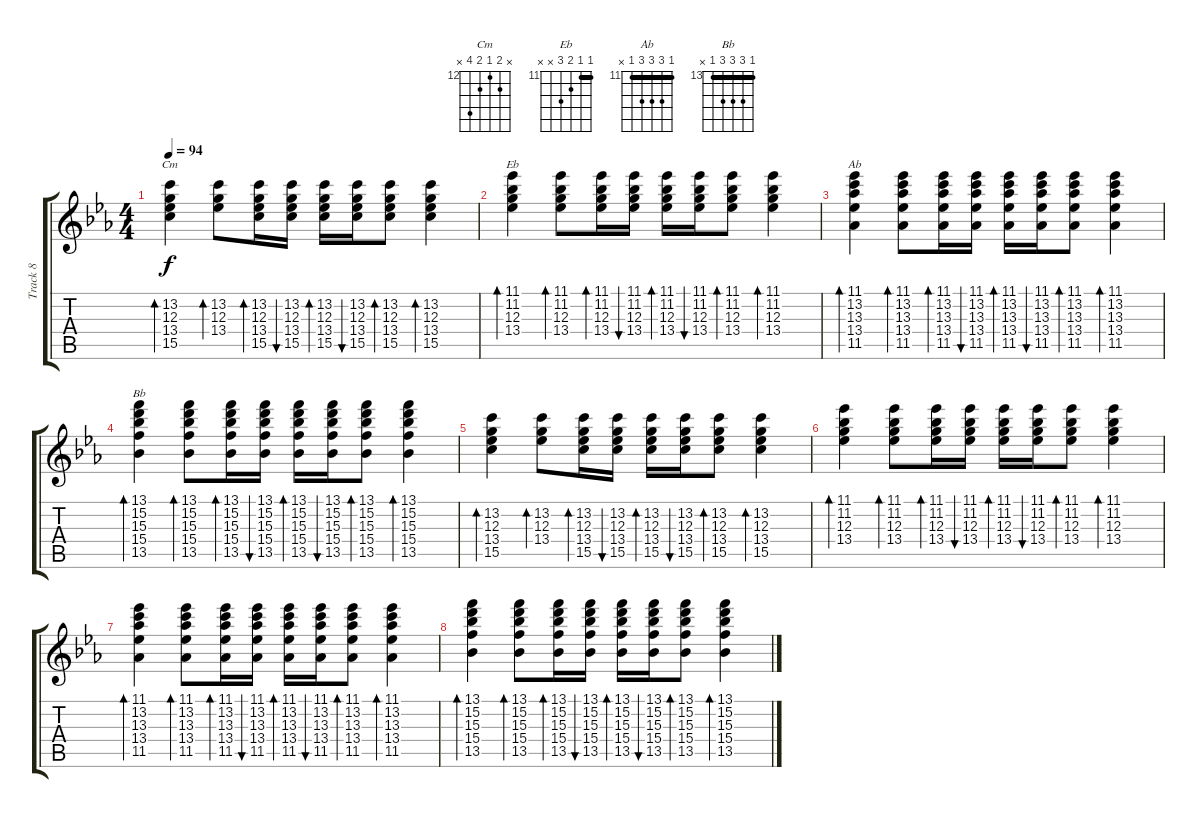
\track ("Track 8" "Track 8") {instrument electricguitarclean}
\staff {score tabs}
\tuning (E4 B3 G3 D3 A2 E2) {hide}
\chord ("Cm" x 13 12 13 15 x) {firstfret 12}
\chord ("Eb" 11 11 12 13 x x) {firstfret 11 barre 11}
\chord ("Ab" 11 13 13 13 11 x) {firstfret 11 barre 11}
\chord ("Bb" 13 15 15 15 13 x) {firstfret 13 barre 13}
\ts (4 4)
\tempo 94
\clef g2
\ks eb
(13.2 12.3 13.4 15.5).4{bd 60 ch "Cm" dy f} (13.2 12.3 13.4).8{bd 60} (13.2 12.3 13.4 15.5).16{bd 60} (13.2 12.3 13.4 15.5).16{bu 60} (13.2 12.3 13.4 15.5).16{bd 60} (13.2 12.3 13.4 15.5).16{bu 60} (13.2 12.3 13.4 15.5).8{bd 60} (13.2 12.3 13.4 15.5).4{bd 60} |
(11.1 11.2 12.3 13.4).4{bd 60 ch "Eb"} (11.1 11.2 12.3 13.4).8{bd 60} (11.1 11.2 12.3 13.4).16{bd 60} (11.1 11.2 12.3 13.4).16{bu 60} (11.1 11.2 12.3 13.4).16{bd 60} (11.1 11.2 12.3 13.4).16{bu 60} (11.1 11.2 12.3 13.4).8{bd 60} (11.1 11.2 12.3 13.4).4{bd 60} |
(11.1 13.2 13.3 13.4 11.5).4{bd 60 ch "Ab"} (11.1 13.2 13.3 13.4 11.5).8{bd 60} (11.1 13.2 13.3 13.4 11.5).16{bd 60} (11.1 13.2 13.3 13.4 11.5).16{bu 60} (11.1 13.2 13.3 13.4 11.5).16{bd 60} (11.1 13.2 13.3 13.4 11.5).16{bu 60} (11.1 13.2 13.3 13.4 11.5).8{bd 60} (11.1 13.2 13.3 13.4 11.5).4{bd 60} |
(13.1 15.2 15.3 15.4 13.5).4{bd 60 ch "Bb"} (13.1 15.2 15.3 15.4 13.5).8{bd 60} (13.1 15.2 15.3 15.4 13.5).16{bd 60} (13.1 15.2 15.3 15.4 13.5).16{bu 60} (13.1 15.2 15.3 15.4 13.5).16{bd 60} (13.1 15.2 15.3 15.4 13.5).16{bu 60} (13.1 15.2 15.3 15.4 13.5).8{bd 60} (13.1 15.2 15.3 15.4 13.5).4{bd 60} |
(13.2 12.3 13.4 15.5).4{bd 60} (13.2 12.3 13.4).8{bd 60} (13.2 12.3 13.4 15.5).16{bd 60} (13.2 12.3 13.4 15.5).16{bu 60} (13.2 12.3 13.4 15.5).16{bd 60} (13.2 12.3 13.4 15.5).16{bu 60} (13.2 12.3 13.4 15.5).8{bd 60} (13.2 12.3 13.4 15.5).4{bd 60} |
(11.1 11.2 12.3 13.4).4{bd 60} (11.1 11.2 12.3 13.4).8{bd 60} (11.1 11.2 12.3 13.4).16{bd 60} (11.1 11.2 12.3 13.4).16{bu 60} (11.1 11.2 12.3 13.4).16{bd 60} (11.1 11.2 12.3 13.4).16{bu 60} (11.1 11.2 12.3 13.4).8{bd 60} (11.1 11.2 12.3 13.4).4{bd 60} |
(11.1 13.2 13.3 13.4 11.5).4{bd 60} (11.1 13.2 13.3 13.4 11.5).8{bd 60} (11.1 13.2 13.3 13.4 11.5).16{bd 60} (11.1 13.2 13.3 13.4 11.5).16{bu 60} (11.1 13.2 13.3 13.4 11.5).16{bd 60} (11.1 13.2 13.3 13.4 11.5).16{bu 60} (11.1 13.2 13.3 13.4 11.5).8{bd 60} (11.1 13.2 13.3 13.4 11.5).4{bd 60} |
(13.1 15.2 15.3 15.4 13.5).4{bd 60} (13.1 15.2 15.3 15.4 13.5).8{bd 60} (13.1 15.2 15.3 15.4 13.5).16{bd 60} (13.1 15.2 15.3 15.4 13.5).16{bu 60} (13.1 15.2 15.3 15.4 13.5).16{bd 60} (13.1 15.2 15.3 15.4 13.5).16{bu 60} (13.1 15.2 15.3 15.4 13.5).8{bd 60} (13.1 15.2 15.3 15.4 13.5).4{bd 60}
